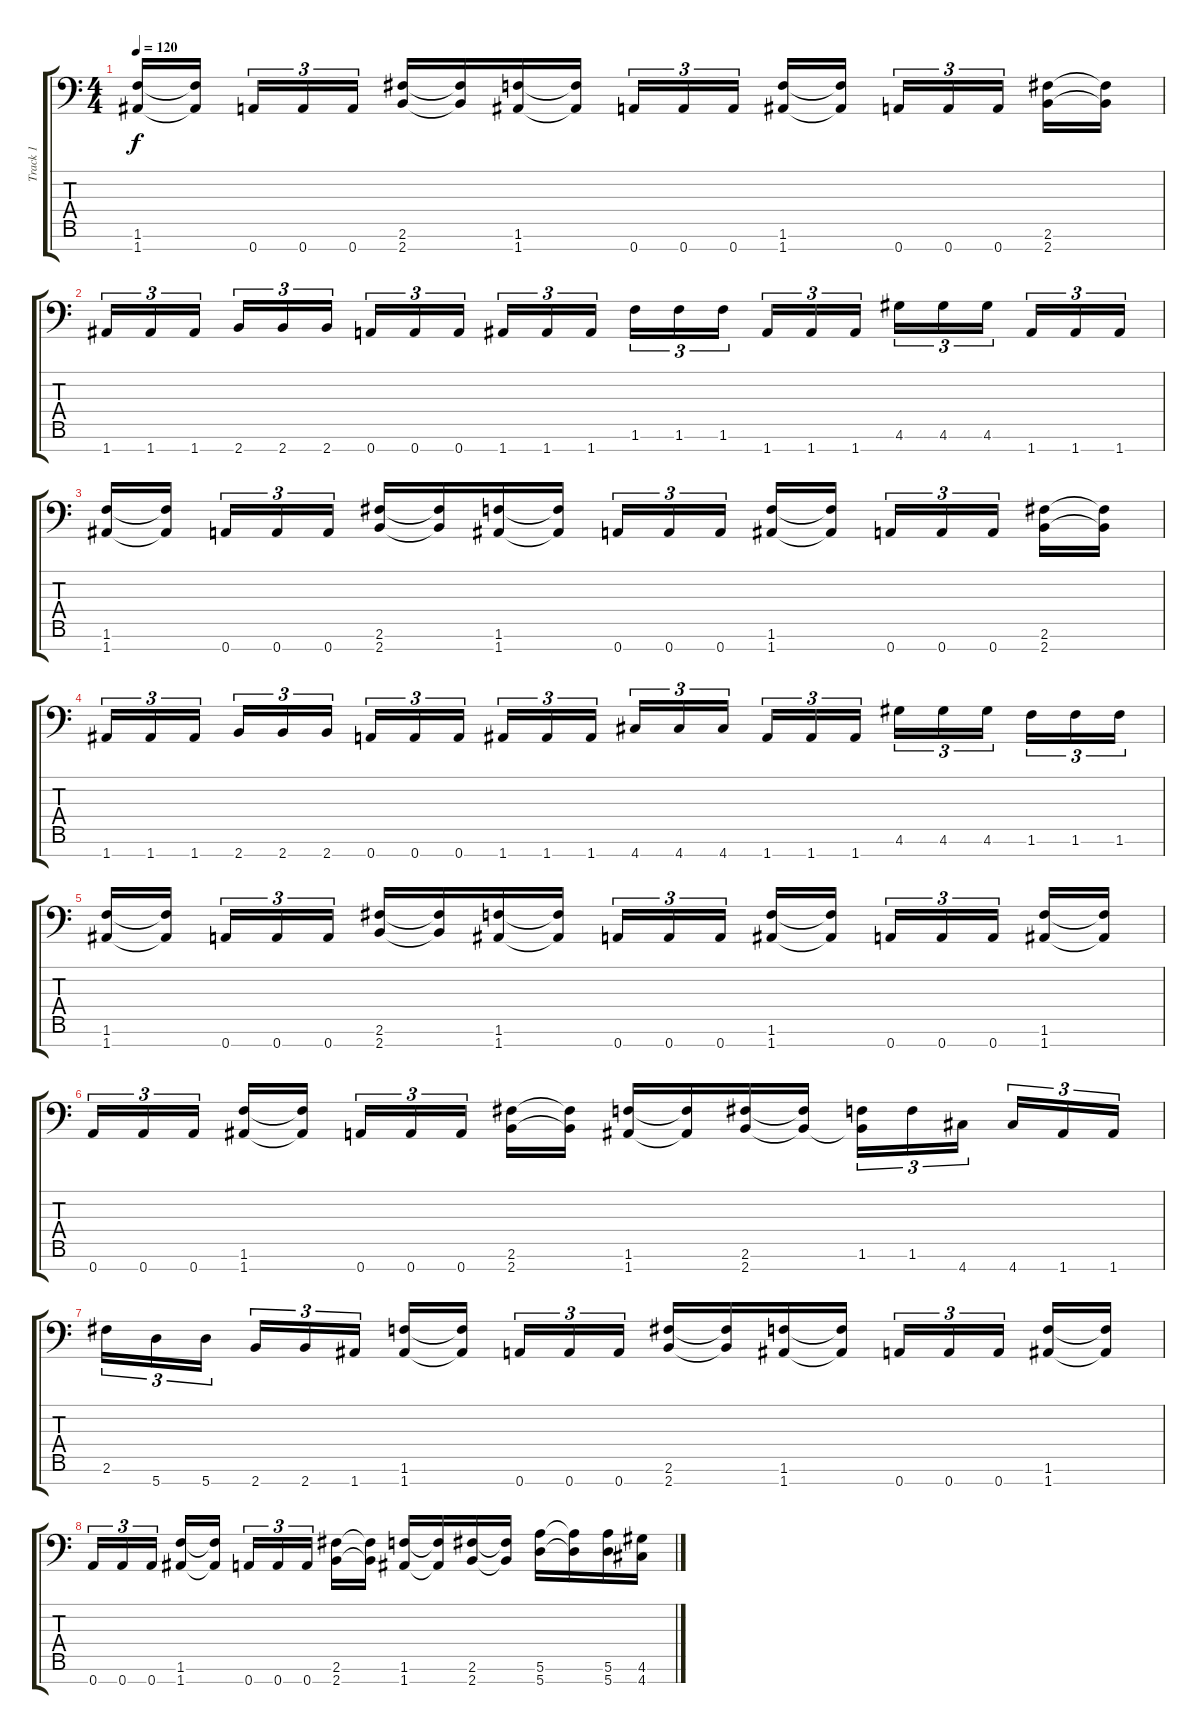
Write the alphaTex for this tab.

\track ("Track 1" "Track 1") {instrument distortionguitar}
\staff {score tabs}
\tuning (E4 B3 G3 D3 A2 E2 A1) {hide}
\ts (4 4)
\tempo 120
\clef f4
\ks c
(1.6 1.7).16{dy f} (1.6{t} 1.7{t}).16 0.7.16{tu (3 2)} 0.7.16{tu (3 2)} 0.7.16{tu (3 2)} (2.6 2.7).16 (2.6{t} 2.7{t}).16 (1.6 1.7).16 (1.6{t} 1.7{t}).16 0.7.16{tu (3 2)} 0.7.16{tu (3 2)} 0.7.16{tu (3 2)} (1.6 1.7).16 (1.6{t} 1.7{t}).16 0.7.16{tu (3 2)} 0.7.16{tu (3 2)} 0.7.16{tu (3 2)} (2.6 2.7).16 (2.6{t} 2.7{t}).16 |
1.7.16{tu (3 2)} 1.7.16{tu (3 2)} 1.7.16{tu (3 2)} 2.7.16{tu (3 2)} 2.7.16{tu (3 2)} 2.7.16{tu (3 2)} 0.7.16{tu (3 2)} 0.7.16{tu (3 2)} 0.7.16{tu (3 2)} 1.7.16{tu (3 2)} 1.7.16{tu (3 2)} 1.7.16{tu (3 2)} 1.6.16{tu (3 2)} 1.6.16{tu (3 2)} 1.6.16{tu (3 2)} 1.7.16{tu (3 2)} 1.7.16{tu (3 2)} 1.7.16{tu (3 2)} 4.6.16{tu (3 2)} 4.6.16{tu (3 2)} 4.6.16{tu (3 2)} 1.7.16{tu (3 2)} 1.7.16{tu (3 2)} 1.7.16{tu (3 2)} |
(1.6 1.7).16 (1.6{t} 1.7{t}).16 0.7.16{tu (3 2)} 0.7.16{tu (3 2)} 0.7.16{tu (3 2)} (2.6 2.7).16 (2.6{t} 2.7{t}).16 (1.6 1.7).16 (1.6{t} 1.7{t}).16 0.7.16{tu (3 2)} 0.7.16{tu (3 2)} 0.7.16{tu (3 2)} (1.6 1.7).16 (1.6{t} 1.7{t}).16 0.7.16{tu (3 2)} 0.7.16{tu (3 2)} 0.7.16{tu (3 2)} (2.6 2.7).16 (2.6{t} 2.7{t}).16 |
1.7.16{tu (3 2)} 1.7.16{tu (3 2)} 1.7.16{tu (3 2)} 2.7.16{tu (3 2)} 2.7.16{tu (3 2)} 2.7.16{tu (3 2)} 0.7.16{tu (3 2)} 0.7.16{tu (3 2)} 0.7.16{tu (3 2)} 1.7.16{tu (3 2)} 1.7.16{tu (3 2)} 1.7.16{tu (3 2)} 4.7.16{tu (3 2)} 4.7.16{tu (3 2)} 4.7.16{tu (3 2)} 1.7.16{tu (3 2)} 1.7.16{tu (3 2)} 1.7.16{tu (3 2)} 4.6.16{tu (3 2)} 4.6.16{tu (3 2)} 4.6.16{tu (3 2)} 1.6.16{tu (3 2)} 1.6.16{tu (3 2)} 1.6.16{tu (3 2)} |
(1.6 1.7).16 (1.6{t} 1.7{t}).16 0.7.16{tu (3 2)} 0.7.16{tu (3 2)} 0.7.16{tu (3 2)} (2.6 2.7).16 (2.6{t} 2.7{t}).16 (1.6 1.7).16 (1.6{t} 1.7{t}).16 0.7.16{tu (3 2)} 0.7.16{tu (3 2)} 0.7.16{tu (3 2)} (1.6 1.7).16 (1.6{t} 1.7{t}).16 0.7.16{tu (3 2)} 0.7.16{tu (3 2)} 0.7.16{tu (3 2)} (1.6 1.7).16 (1.6{t} 1.7{t}).16 |
0.7.16{tu (3 2)} 0.7.16{tu (3 2)} 0.7.16{tu (3 2)} (1.6 1.7).16 (1.6{t} 1.7{t}).16 0.7.16{tu (3 2)} 0.7.16{tu (3 2)} 0.7.16{tu (3 2)} (2.6 2.7).16 (2.6{t} 2.7{t}).16 (1.6 1.7).16 (1.6{t} 1.7{t}).16 (2.6 2.7).16 (2.6{t} 2.7{t}).16 (1.6 2.7{t}).16{tu (3 2)} 1.6.16{tu (3 2)} 4.7.16{tu (3 2)} 4.7.16{tu (3 2)} 1.7.16{tu (3 2)} 1.7.16{tu (3 2)} |
2.6.16{tu (3 2)} 5.7.16{tu (3 2)} 5.7.16{tu (3 2)} 2.7.16{tu (3 2)} 2.7.16{tu (3 2)} 1.7.16{tu (3 2)} (1.6 1.7).16 (1.6{t} 1.7{t}).16 0.7.16{tu (3 2)} 0.7.16{tu (3 2)} 0.7.16{tu (3 2)} (2.6 2.7).16 (2.6{t} 2.7{t}).16 (1.6 1.7).16 (1.6{t} 1.7{t}).16 0.7.16{tu (3 2)} 0.7.16{tu (3 2)} 0.7.16{tu (3 2)} (1.6 1.7).16 (1.6{t} 1.7{t}).16 |
0.7.16{tu (3 2)} 0.7.16{tu (3 2)} 0.7.16{tu (3 2)} (1.6 1.7).16 (1.6{t} 1.7{t}).16 0.7.16{tu (3 2)} 0.7.16{tu (3 2)} 0.7.16{tu (3 2)} (2.6 2.7).16 (2.6{t} 2.7{t}).16 (1.6 1.7).16 (1.6{t} 1.7{t}).16 (2.6 2.7).16 (2.6{t} 2.7{t}).16 (5.6 5.7).16 (5.6{t} 5.7{t}).16 (5.6 5.7).16 (4.6 4.7).16
